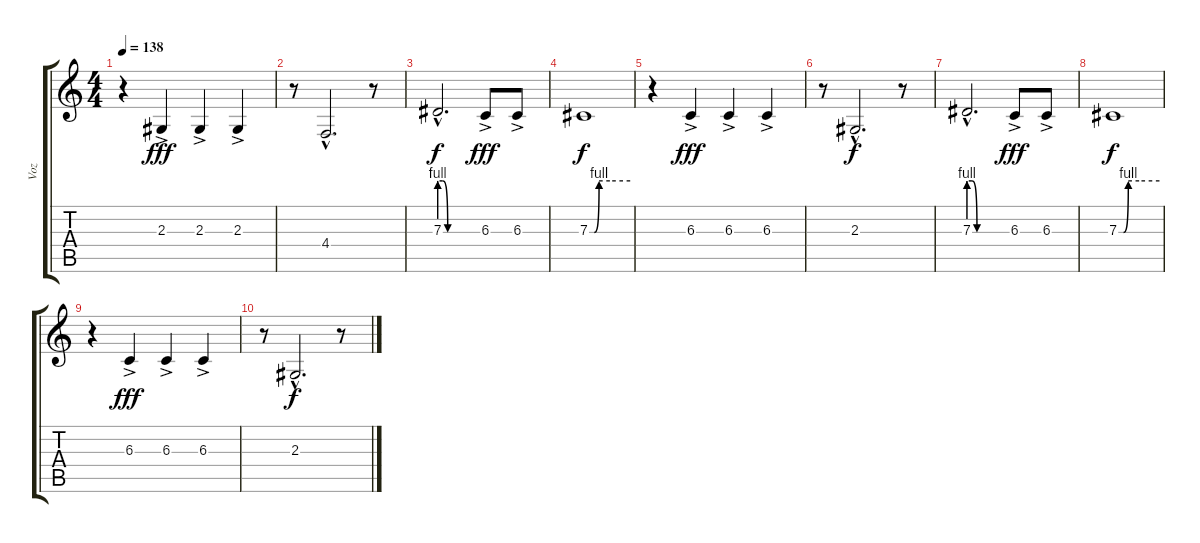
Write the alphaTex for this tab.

\track ("Voz" "Voz") {instrument flute}
\staff {score tabs}
\tuning (Eb4 Bb3 Gb3 Db3 Ab2 Eb2) {hide}
\ts (4 4)
\tempo 138
\clef g2
\ks c
r.4{dy f} 2.3{ac}.4{dy fff} 2.3{ac}.4 2.3{ac}.4 |
r.8 4.4{hac}.2{d} r.8 |
7.3{be (custom 0 4 5 4 13 0 60 0) hac}.2{d dy f} 6.3{ac}.8{dy fff} 6.3{ac}.8 |
7.3{be (custom 0 0 7 0 14 4 30 4 60 4)}.1{dy f} |
r.4 6.3{ac}.4{dy fff} 6.3{ac}.4 6.3{ac}.4 |
r.8 2.3{hac}.2{d dy f} r.8 |
7.3{be (custom 0 4 5 4 13 0 60 0) hac}.2{d} 6.3{ac}.8{dy fff} 6.3{ac}.8 |
7.3{be (custom 0 0 7 0 14 4 30 4 60 4)}.1{dy f} |
r.4 6.3{ac}.4{dy fff} 6.3{ac}.4 6.3{ac}.4 |
r.8 2.3{hac}.2{d dy f} r.8
